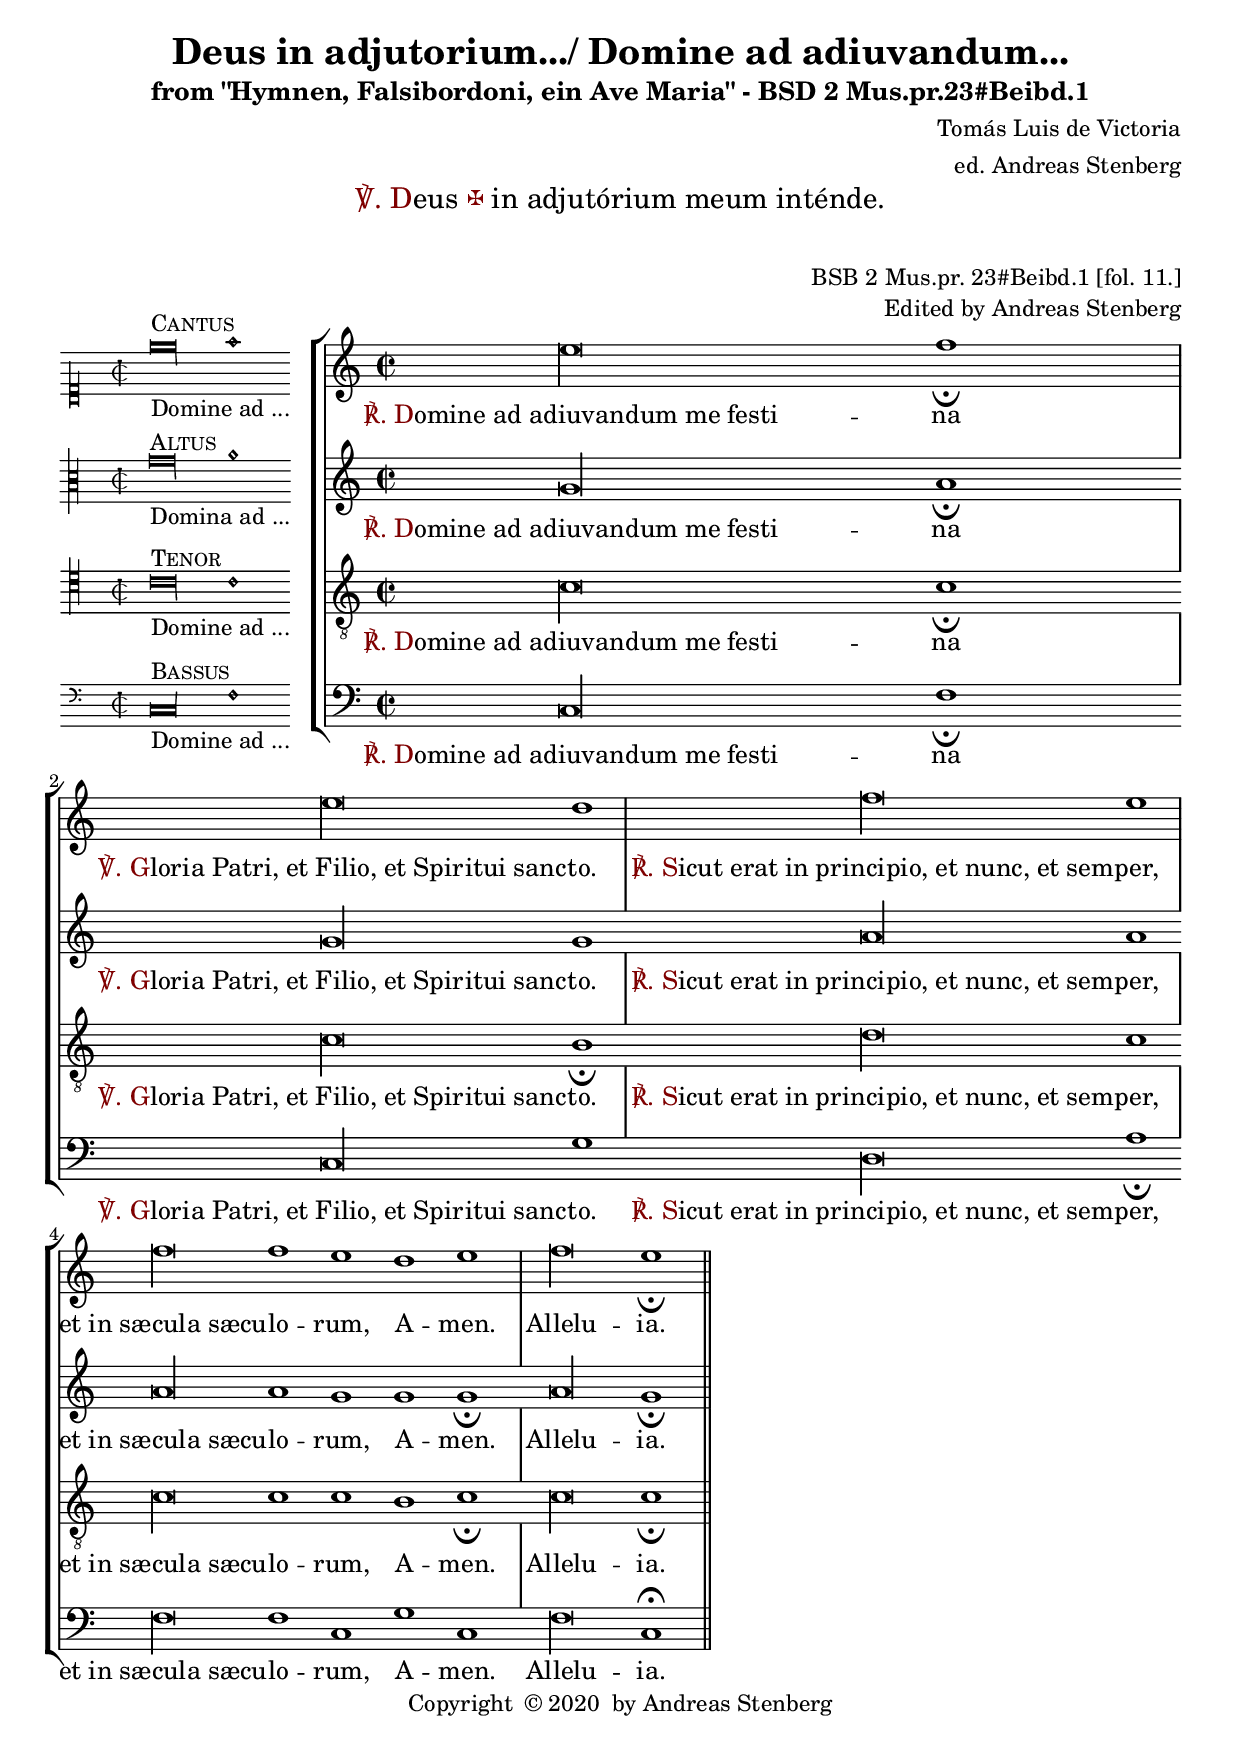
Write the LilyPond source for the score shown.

\version "2.18.0"
\include "deutsch.ly"
ficta = \once \set suggestAccidentals =##t

\header {
  title = \markup {
    \center-column {
      "Deus in adjutorium.../ Domine ad adiuvandum..."
%      "Wann er zu nacht"
%      \vspace #0.5
    }
  }
  subtitle = "from \"Hymnen, Falsibordoni, ein Ave Maria\" - BSD 2 Mus.pr.23#Beibd.1"
  composer = "Tomás Luis de Victoria"
  arranger = "ed. Andreas Stenberg"
  poet = ""
  meter =""
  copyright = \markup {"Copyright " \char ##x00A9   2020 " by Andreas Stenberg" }
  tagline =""
}
%}

\markup {
  \column {
    \fill-line {
      \fontsize #2 { \concat { \with-color #darkred "℣. D" "eus " \with-color #darkred ✠ " in adjutórium meum inténde." } }
    }
    \vspace #1.5
    \fill-line {
      \hspace #0.2 "BSB 2 Mus.pr. 23#Beibd.1 [fol. 11.]"
    }
    \fill-line {
      \hspace #0.2 "Edited by Andreas Stenberg"
    }
  }
}


global = {
  \key c \major
}

sopMusic = \relative c'' {

  \set Score.tempoHideNote = ##t
  \tempo 2 = 86
  \time 2/2
  \set Timing.measureLength = #(ly:make-moment 5/1)
  \override Staff.BarLine.transparent = ##t
 e\longa f1_\fermata
 \once \revert Staff.BarLine.transparent
 e\longa d1
 \once \revert Staff.BarLine.transparent
 f\longa e1
 \once \revert Staff.BarLine.transparent
  \set Timing.measureLength = #(ly:make-moment 8/1)
 f\longa f1 e1 d1 e1
 \once \revert Staff.BarLine.transparent
 f\longa e1_\fermata
 \once \revert Staff.BarLine.transparent
  \bar "||"
}
sopWords = \lyricmode {
  \markup { \concat { \with-color #darkred "℟. D" "omine ad adiuvandum me festi" } } -- na
  \markup { \concat { \with-color #darkred "℣. G" "loria Patri, et Filio, et Spiritui sanc" } } -- to.
  \markup { \concat { \with-color #darkred "℟. S" "icut erat in principio, et nunc, et sem" } } -- per,
  "et in sæcula sæcu" -- lo -- rum, A -- men. Allelu -- ia.
}
altoMusic = \relative c' {
  \override Staff.BarLine.transparent = ##t
  g'\longa a1_\fermata
  g\longa g1
  a\longa a1
  a\longa a1 g1 g1 g1_\fermata
  a\longa g1_\fermata
  \revert Staff.BarLine.transparent
}
altoWords = \lyricmode {
  \markup { \concat { \with-color #darkred "℟. D" "omine ad adiuvandum me festi" } } -- na
  \markup { \concat { \with-color #darkred "℣. G" "loria Patri, et Filio, et Spiritui sanc" } } -- to.
  \markup { \concat { \with-color #darkred "℟. S" "icut erat in principio, et nunc, et sem" } } -- per,
  "et in sæcula sæcu" -- lo -- rum, A -- men. Allelu -- ia.
}
tenorMusic = \relative c' {
  \clef "G_8"
  \override Staff.BarLine.transparent = ##t
   c\longa c1_\fermata
   c\longa h1_\fermata
   d\longa c1
   c\longa c1 c1 h1 c1_\fermata
   c\longa c1_\fermata
 \revert Staff.BarLine.transparent
}
tenorWords = \lyricmode {
  \markup { \concat { \with-color #darkred "℟. D" "omine ad adiuvandum me festi" } } -- na
  \markup { \concat { \with-color #darkred "℣. G" "loria Patri, et Filio, et Spiritui sanc" } } -- to.
  \markup { \concat { \with-color #darkred "℟. S" "icut erat in principio, et nunc, et sem" } } -- per,
  "et in sæcula sæcu" -- lo -- rum, A -- men. Allelu -- ia.
}
bassMusic = \relative c {
  \override Staff.BarLine.transparent = ##t
  c\longa f1_\fermata
  c\longa g'1
  d\longa a'1_\fermata
  f\longa f1 c1 g'1 c,1
  f\longa c1^\fermata
  \revert Staff.BarLine.transparent
}
bassWords = \lyricmode {
  \markup { \concat { \with-color #darkred "℟. D" "omine ad adiuvandum me festi" } } -- na
  \markup { \concat { \with-color #darkred "℣. G" "loria Patri, et Filio, et Spiritui sanc" } }-- to.
  \markup { \concat { \with-color #darkred "℟. S" "icut erat in principio, et nunc, et sem" } } -- per,
  "et in sæcula sæcu" -- lo -- rum, A -- men. Allelu -- ia.
}
incipitDiscantus = \markup {
  \score {
    {
      %      \set Staff.instrumentName = #"Tenor "
      \override NoteHead.style = #'neomensural
      \override Rest.style = #'neomensural
      \override Staff.TimeSignature.style = #'mensural
      \cadenzaOn
      \clef "petrucci-c1"
      \key c \major
      \time 2/2

      e''\maxima ^\markup { \smallCaps"Cantus"} _"Domine ad ..."
      f''1
    }
    \layout {
      \context {
        \Voice
        \remove "Ligature_bracket_engraver"
        \consists "Mensural_ligature_engraver"
      }
      line-width = 4.5\cm
    }
  }
}


incipitAltus = \markup {
  \score {
    {
      %      \set Staff.instrumentName = #"Tenor "
      \override NoteHead.style = #'neomensural
      \override Rest.style = #'neomensural
      \override Staff.TimeSignature.style = #'mensural
      \cadenzaOn
      \clef "petrucci-c3"
      \key c \major
      \time 2/2
      g'\maxima^\markup \smallCaps"Altus"_"Domina ad ..."
      a'1
    }
    \layout {
      \context {
        \Voice
        \remove "Ligature_bracket_engraver"
        \consists "Mensural_ligature_engraver"
      }
      line-width = 4.5\cm
    }
  }
}


incipitTenor = \markup {
  \score {
    {
      %      \set Staff.instrumentName = #"Tenor "
      \override NoteHead.style = #'neomensural
      \override Rest.style = #'neomensural
      \override Staff.TimeSignature.style = #'mensural
      \cadenzaOn
      \clef "petrucci-c4"
      \key c \major
      \time 2/2
      c'\maxima ^\markup \smallCaps"Tenor" _"Domine ad ..."
      c'1
    }
    \layout {
      \context {
        \Voice
        \remove "Ligature_bracket_engraver"
        \consists "Mensural_ligature_engraver"
      }
      line-width = 5.0\cm
    }
  }
}
#(append! supported-clefs '(("mensural-f3" . ("clefs.mensural.f" 0 0))))

incipitBassus = \markup {
  \score {
    {
      %      \set Staff.instrumentName = #"Tenor "
      \override NoteHead.style = #'neomensural
      \override Rest.style = #'neomensural
      \override Staff.TimeSignature.style = #'mensural
      \cadenzaOn
      \clef "mensural-f"
      \key c \major
      \time 2/2
      c\maxima^\markup \smallCaps"Bassus"_"Domine ad ..."
      f1
    }
    \layout {
      \context {
        \Voice
        \remove "Ligature_bracket_engraver"
        \consists "Mensural_ligature_engraver"
      }
      line-width = 4.5\cm
    }
  }
}


\score {
  <<
    \new StaffGroup \with {
      \override VerticalAxisGroup.staff-staff-spacing = #'((basic-distance . 12))
    } <<
      \new Staff = treble <<
        \set Staff.instrumentName = \incipitDiscantus
        \new Voice = "sopranos" {
          \set  Staff.midiInstrument ="choir aahs"
          %	\voiceOne
          << \global \sopMusic >>
        }
      >>
      \new Lyrics = sopranos { s1 }

      \new Staff = "medius" <<
        \set Staff.instrumentName = \incipitAltus

        \new Voice = "altos" {
          %	\voiceTwo
          \set  Staff.midiInstrument ="choir aahs"
          << \global \altoMusic >>
        }
      >>

      \new Lyrics = "altos" { s1 }
      \new Staff = tenors <<
        \set Staff.instrumentName = \incipitTenor

        \clef "treble"
        \new Voice = "tenors" {
          \set  Staff.midiInstrument ="choir aahs"
          %	\voiceOne
          << \global \tenorMusic >>
        }
      >>
      \new Lyrics = "tenors" { s1 }

      \new Staff ="basses" {
        \set Staff.instrumentName = \incipitBassus

        \new Voice = "basses" {
          \set  Staff.midiInstrument ="choir aahs"
          \clef "bass"
          %	\voiceTwo
          << \global \bassMusic >>
        }
      }
    >>
    \new Lyrics = basses { s1 }

    \context Lyrics = sopranos \lyricsto sopranos \sopWords
    \context Lyrics = altos \lyricsto altos \altoWords
    \context Lyrics = tenors \lyricsto tenors \tenorWords
    \context Lyrics = basses \lyricsto basses \bassWords
  >>
  \layout {
    \context {
      \Score
      % no bars in staves
      %      \override BarLine.transparent = ##t

    }
    % the next three instructions keep the lyrics between the bar lines
    \context {
      \Lyrics
      \consists "Bar_engraver"
      \override BarLine.transparent = ##t
    }
    \context {
      \StaffGroup
      \consists "Separating_line_group_engraver"
    }
    \context {
      \Voice
      % no slurs
      \override Slur.transparent = ##t
      % Comment in the below "\remove" command to allow line
      % breaking also at those barlines where a note overlaps
      % into the next bar.  The command is commented out in this
      % short example score, but especially for large scores, you
      % will typically yield better line breaking and thus improve
      % overall spacing if you comment in the following command.
      %\remove "Forbid_line_break_engraver"
    }
    indent = 4.5\cm
  }

}
\score {
  <<
    \new StaffGroup <<
      \new Staff = treble <<
        \set Staff.instrumentName = \incipitDiscantus
        \new Voice = "sopranos" {
          \set  Staff.midiInstrument ="choir aahs"
          %	\voiceOne
          << \global \sopMusic >>
        }
      >>
      \new Lyrics = sopranos { s1 }

      \new Staff = "medius" <<
        \set Staff.instrumentName = \incipitAltus

        \new Voice = "altos" {
          %	\voiceTwo
          \set  Staff.midiInstrument ="choir aahs"
          << \global \altoMusic >>
        }
      >>

      \new Lyrics = "altos" { s1 }
      \new Staff = tenors <<
        \set Staff.instrumentName = \incipitTenor

        \clef "treble"
        \new Voice = "tenors" {
          \set  Staff.midiInstrument ="choir aahs"
          %	\voiceOne
          << \global \tenorMusic >>
        }
      >>
      \new Lyrics = "tenors" { s1 }

      \new Staff ="basses" {
        \set Staff.instrumentName = \incipitBassus

        \new Voice = "basses" {
          \set  Staff.midiInstrument ="choir aahs"
          \clef "G_8"
          %	\voiceTwo
          << \global \bassMusic >>
        }
      }
    >>
    \new Lyrics = basses { s1 }

    \context Lyrics = sopranos \lyricsto sopranos \sopWords
    \context Lyrics = altos \lyricsto altos \altoWords
    \context Lyrics = tenors \lyricsto tenors \tenorWords
    \context Lyrics = basses \lyricsto basses \bassWords
  >>
  \midi {}
}
\paper {
  ragged-bottom = ##t
  ragged-last-bottom = ##t
  ragged-last = ##t
}

%{
convert-ly.py (GNU LilyPond) 2.18.2  convert-ly.py: Processing `'...
Applying conversion: 2.15.7, 2.15.9, 2.15.10, 2.15.16, 2.15.17,
2.15.18, 2.15.19, 2.15.20, 2.15.25, 2.15.32, 2.15.39, 2.15.40,
2.15.42, 2.15.43, 2.16.0, 2.17.0, 2.17.4, 2.17.5, 2.17.6, 2.17.11,
2.17.14, 2.17.15, 2.17.18, 2.17.19, 2.17.20, 2.17.25, 2.17.27,
2.17.29, 2.17.97, 2.18.0
%}
